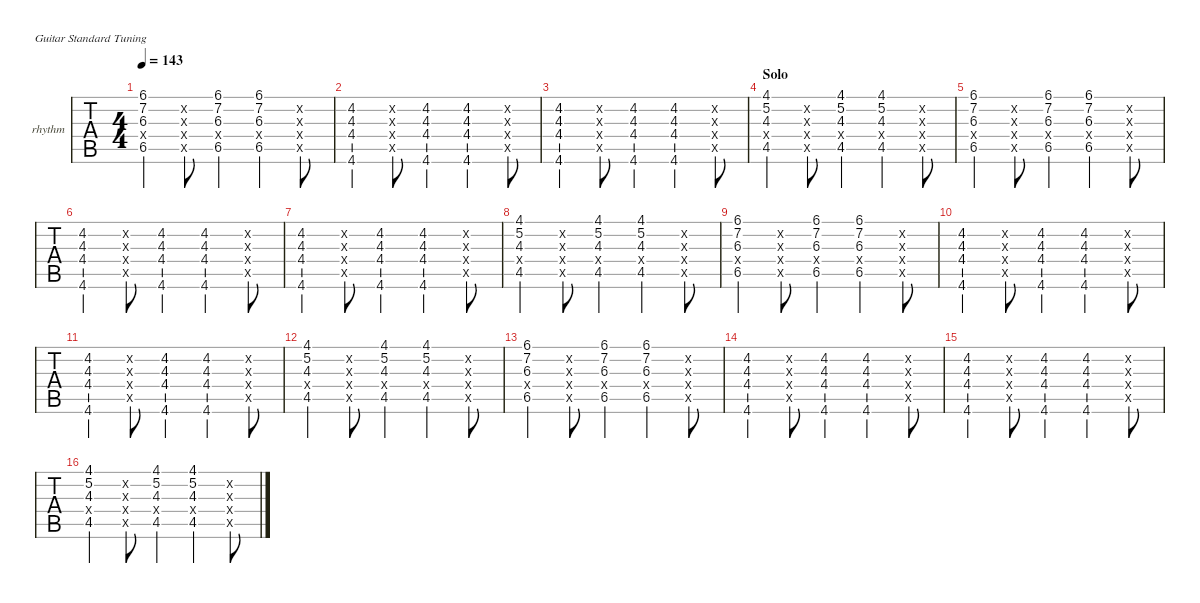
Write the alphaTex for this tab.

\defaultSystemsLayout 4
\hideDynamics
\bracketExtendMode nobrackets
\firstSystemTrackNameOrientation horizontal
\otherSystemsTrackNameOrientation horizontal
\track ("rhythm guitar" "rhythm") {instrument electricguitarclean}
\staff {tabs}
\tuning (E4 B3 G3 D3 A2 E2)
\ts (4 4)
\tempo 143
\clef g2
\ks g#minor
(6.5{acc #} 0.4{x acc forcenatural} 6.3{acc #} 7.2{acc #} 6.1{acc #}).4{dy mf} (0.5{x acc forcenatural} 0.4{x acc forcenatural} 0.3{x acc forcenatural} 0.2{x acc forcenatural}).8 (6.5{acc #} 0.4{x acc forcenatural} 6.3{acc #} 7.2{acc #} 6.1{acc #}).4 (6.5{acc #} 0.4{x acc forcenatural} 6.3{acc #} 7.2{acc #} 6.1{acc #}).4 (0.2{x acc forcenatural} 0.3{x acc forcenatural} 0.4{x acc forcenatural} 0.5{x acc forcenatural}).8 |
(4.6{acc #} 4.4{acc #} 4.3{acc forcenatural} 4.2{acc #}).4 (0.5{x acc forcenatural} 0.4{x acc forcenatural} 0.3{x acc forcenatural} 0.2{x acc forcenatural}).8 (4.6{acc #} 4.4{acc #} 4.3{acc forcenatural} 4.2{acc #}).4 (4.6{acc #} 4.4{acc #} 4.3{acc forcenatural} 4.2{acc #}).4 (0.2{x acc forcenatural} 0.3{x acc forcenatural} 0.4{x acc forcenatural} 0.5{x acc forcenatural}).8 |
(4.6{acc #} 4.4{acc #} 4.3{acc forcenatural} 4.2{acc #}).4 (0.5{x acc forcenatural} 0.4{x acc forcenatural} 0.3{x acc forcenatural} 0.2{x acc forcenatural}).8 (4.6{acc #} 4.4{acc #} 4.3{acc forcenatural} 4.2{acc #}).4 (4.6{acc #} 4.4{acc #} 4.3{acc forcenatural} 4.2{acc #}).4 (0.2{x acc forcenatural} 0.3{x acc forcenatural} 0.4{x acc forcenatural} 0.5{x acc forcenatural}).8 |
\section ("" "Solo")
(4.5{acc #} 0.4{x acc forcenatural} 4.3{acc forcenatural} 5.2{acc forcenatural} 4.1{acc #}).4 (0.2{x acc forcenatural} 0.3{x acc forcenatural} 0.4{x acc forcenatural} 0.5{x acc forcenatural}).8 (4.5{acc #} 0.4{x acc forcenatural} 4.3{acc forcenatural} 5.2{acc forcenatural} 4.1{acc #}).4 (4.5{acc #} 0.4{x acc forcenatural} 4.3{acc forcenatural} 5.2{acc forcenatural} 4.1{acc #}).4 (0.4{x acc forcenatural} 0.3{x acc forcenatural} 0.2{x acc forcenatural} 0.5{x acc forcenatural}).8 |
(6.5{acc #} 0.4{x acc forcenatural} 6.3{acc #} 7.2{acc #} 6.1{acc #}).4 (0.5{x acc forcenatural} 0.4{x acc forcenatural} 0.3{x acc forcenatural} 0.2{x acc forcenatural}).8 (6.5{acc #} 0.4{x acc forcenatural} 6.3{acc #} 7.2{acc #} 6.1{acc #}).4 (6.5{acc #} 0.4{x acc forcenatural} 6.3{acc #} 7.2{acc #} 6.1{acc #}).4 (0.2{x acc forcenatural} 0.3{x acc forcenatural} 0.4{x acc forcenatural} 0.5{x acc forcenatural}).8 |
(4.6{acc #} 4.4{acc #} 4.3{acc forcenatural} 4.2{acc #}).4 (0.5{x acc forcenatural} 0.4{x acc forcenatural} 0.3{x acc forcenatural} 0.2{x acc forcenatural}).8 (4.6{acc #} 4.4{acc #} 4.3{acc forcenatural} 4.2{acc #}).4 (4.6{acc #} 4.4{acc #} 4.3{acc forcenatural} 4.2{acc #}).4 (0.2{x acc forcenatural} 0.3{x acc forcenatural} 0.4{x acc forcenatural} 0.5{x acc forcenatural}).8 |
(4.6{acc #} 4.4{acc #} 4.3{acc forcenatural} 4.2{acc #}).4 (0.5{x acc forcenatural} 0.4{x acc forcenatural} 0.3{x acc forcenatural} 0.2{x acc forcenatural}).8 (4.6{acc #} 4.4{acc #} 4.3{acc forcenatural} 4.2{acc #}).4 (4.6{acc #} 4.4{acc #} 4.3{acc forcenatural} 4.2{acc #}).4 (0.2{x acc forcenatural} 0.3{x acc forcenatural} 0.4{x acc forcenatural} 0.5{x acc forcenatural}).8 |
(4.5{acc #} 0.4{x acc forcenatural} 4.3{acc forcenatural} 5.2{acc forcenatural} 4.1{acc #}).4 (0.2{x acc forcenatural} 0.3{x acc forcenatural} 0.4{x acc forcenatural} 0.5{x acc forcenatural}).8 (4.5{acc #} 0.4{x acc forcenatural} 4.3{acc forcenatural} 5.2{acc forcenatural} 4.1{acc #}).4 (4.5{acc #} 0.4{x acc forcenatural} 4.3{acc forcenatural} 5.2{acc forcenatural} 4.1{acc #}).4 (0.4{x acc forcenatural} 0.3{x acc forcenatural} 0.2{x acc forcenatural} 0.5{x acc forcenatural}).8 |
(6.5{acc #} 0.4{x acc forcenatural} 6.3{acc #} 7.2{acc #} 6.1{acc #}).4 (0.5{x acc forcenatural} 0.4{x acc forcenatural} 0.3{x acc forcenatural} 0.2{x acc forcenatural}).8 (6.5{acc #} 0.4{x acc forcenatural} 6.3{acc #} 7.2{acc #} 6.1{acc #}).4 (6.5{acc #} 0.4{x acc forcenatural} 6.3{acc #} 7.2{acc #} 6.1{acc #}).4 (0.2{x acc forcenatural} 0.3{x acc forcenatural} 0.4{x acc forcenatural} 0.5{x acc forcenatural}).8 |
(4.6{acc #} 4.4{acc #} 4.3{acc forcenatural} 4.2{acc #}).4 (0.5{x acc forcenatural} 0.4{x acc forcenatural} 0.3{x acc forcenatural} 0.2{x acc forcenatural}).8 (4.6{acc #} 4.4{acc #} 4.3{acc forcenatural} 4.2{acc #}).4 (4.6{acc #} 4.4{acc #} 4.3{acc forcenatural} 4.2{acc #}).4 (0.2{x acc forcenatural} 0.3{x acc forcenatural} 0.4{x acc forcenatural} 0.5{x acc forcenatural}).8 |
(4.6{acc #} 4.4{acc #} 4.3{acc forcenatural} 4.2{acc #}).4 (0.5{x acc forcenatural} 0.4{x acc forcenatural} 0.3{x acc forcenatural} 0.2{x acc forcenatural}).8 (4.6{acc #} 4.4{acc #} 4.3{acc forcenatural} 4.2{acc #}).4 (4.6{acc #} 4.4{acc #} 4.3{acc forcenatural} 4.2{acc #}).4 (0.2{x acc forcenatural} 0.3{x acc forcenatural} 0.4{x acc forcenatural} 0.5{x acc forcenatural}).8 |
(4.5{acc #} 0.4{x acc forcenatural} 4.3{acc forcenatural} 5.2{acc forcenatural} 4.1{acc #}).4 (0.2{x acc forcenatural} 0.3{x acc forcenatural} 0.4{x acc forcenatural} 0.5{x acc forcenatural}).8 (4.5{acc #} 0.4{x acc forcenatural} 4.3{acc forcenatural} 5.2{acc forcenatural} 4.1{acc #}).4 (4.5{acc #} 0.4{x acc forcenatural} 4.3{acc forcenatural} 5.2{acc forcenatural} 4.1{acc #}).4 (0.4{x acc forcenatural} 0.3{x acc forcenatural} 0.2{x acc forcenatural} 0.5{x acc forcenatural}).8 |
(6.5{acc #} 0.4{x acc forcenatural} 6.3{acc #} 7.2{acc #} 6.1{acc #}).4 (0.5{x acc forcenatural} 0.4{x acc forcenatural} 0.3{x acc forcenatural} 0.2{x acc forcenatural}).8 (6.5{acc #} 0.4{x acc forcenatural} 6.3{acc #} 7.2{acc #} 6.1{acc #}).4 (6.5{acc #} 0.4{x acc forcenatural} 6.3{acc #} 7.2{acc #} 6.1{acc #}).4 (0.2{x acc forcenatural} 0.3{x acc forcenatural} 0.4{x acc forcenatural} 0.5{x acc forcenatural}).8 |
(4.6{acc #} 4.4{acc #} 4.3{acc forcenatural} 4.2{acc #}).4 (0.5{x acc forcenatural} 0.4{x acc forcenatural} 0.3{x acc forcenatural} 0.2{x acc forcenatural}).8 (4.6{acc #} 4.4{acc #} 4.3{acc forcenatural} 4.2{acc #}).4 (4.6{acc #} 4.4{acc #} 4.3{acc forcenatural} 4.2{acc #}).4 (0.2{x acc forcenatural} 0.3{x acc forcenatural} 0.4{x acc forcenatural} 0.5{x acc forcenatural}).8 |
(4.6{acc #} 4.4{acc #} 4.3{acc forcenatural} 4.2{acc #}).4 (0.5{x acc forcenatural} 0.4{x acc forcenatural} 0.3{x acc forcenatural} 0.2{x acc forcenatural}).8 (4.6{acc #} 4.4{acc #} 4.3{acc forcenatural} 4.2{acc #}).4 (4.6{acc #} 4.4{acc #} 4.3{acc forcenatural} 4.2{acc #}).4 (0.2{x acc forcenatural} 0.3{x acc forcenatural} 0.4{x acc forcenatural} 0.5{x acc forcenatural}).8 |
(4.5{acc #} 0.4{x acc forcenatural} 4.3{acc forcenatural} 5.2{acc forcenatural} 4.1{acc #}).4 (0.2{x acc forcenatural} 0.3{x acc forcenatural} 0.4{x acc forcenatural} 0.5{x acc forcenatural}).8 (4.5{acc #} 0.4{x acc forcenatural} 4.3{acc forcenatural} 5.2{acc forcenatural} 4.1{acc #}).4 (4.5{acc #} 0.4{x acc forcenatural} 4.3{acc forcenatural} 5.2{acc forcenatural} 4.1{acc #}).4 (0.4{x acc forcenatural} 0.3{x acc forcenatural} 0.2{x acc forcenatural} 0.5{x acc forcenatural}).8
